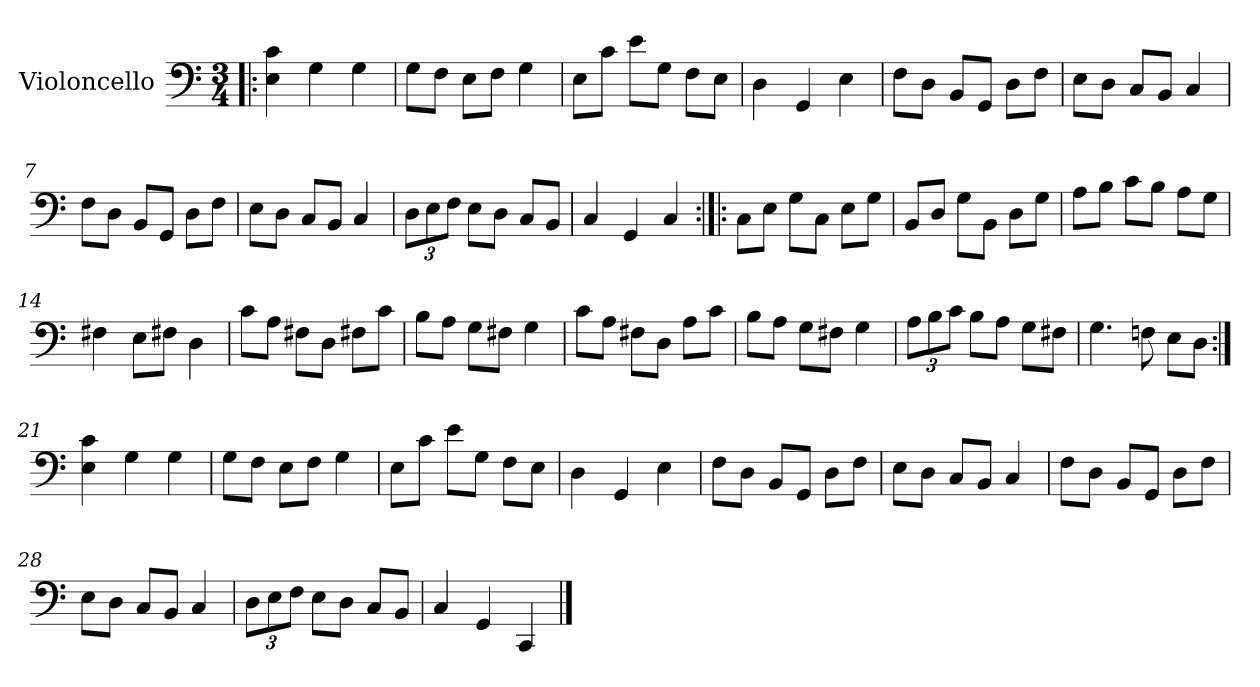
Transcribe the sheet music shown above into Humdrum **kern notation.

**kern
*part1
*staff1
*I"Violoncello
*I'Vc
*clefF4
*k[]
*M3/4
=1!|:
4E\ 4c\
4G\
4G\
=2
8G\L
8F\J
8E\L
8F\J
4G\
=3
8E\L
8c\J
8e\L
8G\J
8F\L
8E\J
=4
4D\
4GG/
4E\
=5
8F\L
8D\J
8BB/L
8GG/J
8D\L
8F\J
!!LO:LB:g=z
=6
8E\L
8D\J
8C/L
8BB/J
4C/
=7
8F\L
8D\J
8BB/L
8GG/J
8D\L
8F\J
=8
8E\L
8D\J
8C/L
8BB/J
4C/
=9
*Xbrackettup
12D\L
12E\
12F\J
8E\L
8D\J
8C/L
8BB/J
=10
4C/
4GG/
4C/
!!LO:LB:g=z
=11:|!|:
8C\L
8E\J
8G\L
8C\J
8E\L
8G\J
=12
8BB/L
8D/J
8G\L
8BB\J
8D\L
8G\J
=13
8A\L
8B\J
8c\L
8B\J
8A\L
8G\J
=14
4F#X\
8E\L
8F#X\J
4D\
=15
8c\L
8A\J
8F#X\L
8D\J
8F#X\L
8c\J
!!LO:LB:g=z
=16
8B\L
8A\J
8G\L
8F#X\J
4G\
=17
8c\L
8A\J
8F#X\L
8D\J
8A\L
8c\J
=18
8B\L
8A\J
8G\L
8F#X\J
4G\
=19
12A\L
12B\
12c\J
8B\L
8A\J
8G\L
8F#X\J
=20
4.G\
8Fn\
8E\L
8D\J
!!LO:LB:g=z
=21:|!
4E\ 4c\
4G\
4G\
=22
8G\L
8F\J
8E\L
8F\J
4G\
=23
8E\L
8c\J
8e\L
8G\J
8F\L
8E\J
=24
4D\
4GG/
4E\
=25
8F\L
8D\J
8BB/L
8GG/J
8D\L
8F\J
!!LO:LB:g=z
=26
8E\L
8D\J
8C/L
8BB/J
4C/
=27
8F\L
8D\J
8BB/L
8GG/J
8D\L
8F\J
=28
8E\L
8D\J
8C/L
8BB/J
4C/
=29
12D\L
12E\
12F\J
8E\L
8D\J
8C/L
8BB/J
=30
4C/
4GG/
4CC/
==
*-
